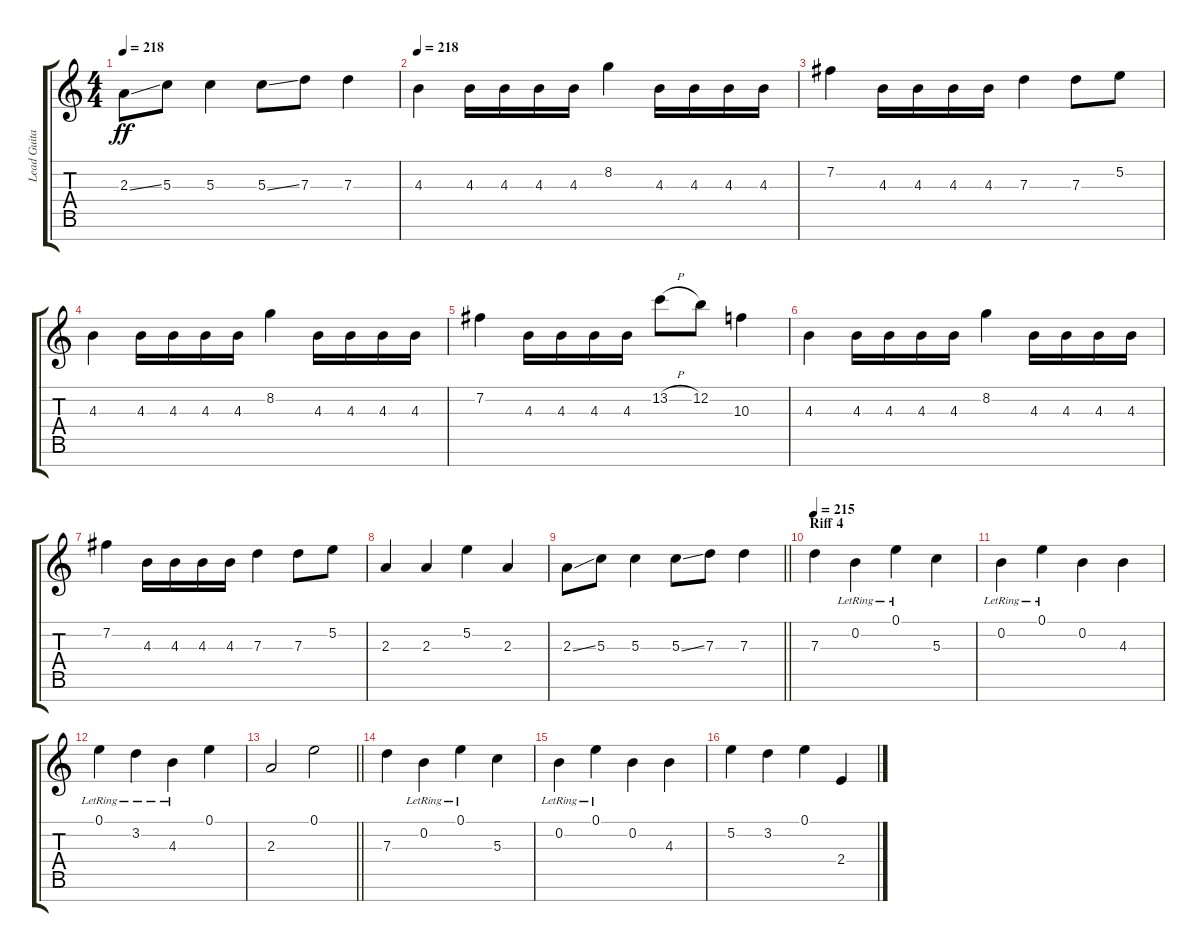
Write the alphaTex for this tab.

\track ("Lead Guitar" "Lead Guita") {instrument distortionguitar}
\staff {score tabs}
\tuning (E4 B3 G3 D3 A2 E2 B1) {hide}
\ts (4 4)
\tempo 218
\clef g2
\ks c
2.3{ss}.8{dy ff} 5.3.8 5.3.4 5.3{ss}.8 7.3.8 7.3.4 |
\tempo 218
4.3.4 4.3.16 4.3.16 4.3.16 4.3.16 8.2.4 4.3.16 4.3.16 4.3.16 4.3.16 |
7.2.4 4.3.16 4.3.16 4.3.16 4.3.16 7.3.4 7.3.8 5.2.8 |
4.3.4 4.3.16 4.3.16 4.3.16 4.3.16 8.2.4 4.3.16 4.3.16 4.3.16 4.3.16 |
7.2.4 4.3.16 4.3.16 4.3.16 4.3.16 13.2{h}.8 12.2.8 10.3.4 |
4.3.4 4.3.16 4.3.16 4.3.16 4.3.16 8.2.4 4.3.16 4.3.16 4.3.16 4.3.16 |
7.2.4 4.3.16 4.3.16 4.3.16 4.3.16 7.3.4 7.3.8 5.2.8 |
2.3.4 2.3.4 5.2.4 2.3.4 |
\barLineRight lightlight
2.3{ss}.8 5.3.8 5.3.4 5.3{ss}.8 7.3.8 7.3.4 |
\section ("" "Riff 4")
\tempo 215
7.3.4 0.2{lr}.4 0.1{lr}.4 5.3.4 |
0.2{lr}.4 0.1{lr}.4 0.2.4 4.3.4 |
0.1{lr}.4 3.2{lr}.4 4.3{lr}.4 0.1.4 |
\barLineRight lightlight
2.3.2 0.1.2 |
7.3.4 0.2{lr}.4 0.1{lr}.4 5.3.4 |
0.2{lr}.4 0.1{lr}.4 0.2.4 4.3.4 |
5.2.4 3.2.4 0.1.4 2.4.4
